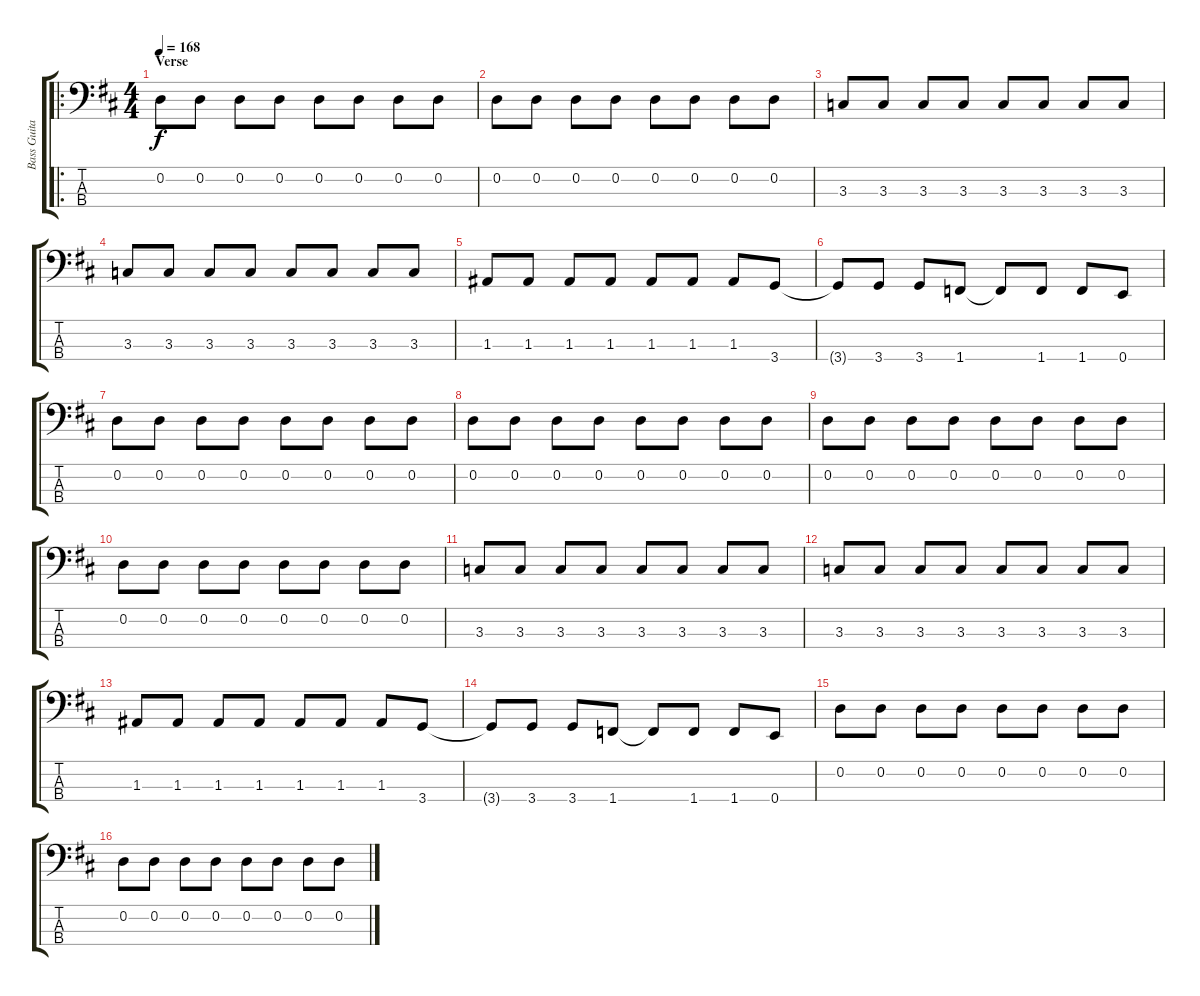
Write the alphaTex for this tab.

\track ("Bass Guitar" "Bass Guita") {instrument slapbass1}
\staff {score tabs}
\tuning (G2 D2 A1 E1) {hide}
\ro
\ts (4 4)
\section ("" "Verse")
\tempo 168
\clef f4
\ks d
0.2.8{dy f} 0.2.8 0.2.8 0.2.8 0.2.8 0.2.8 0.2.8 0.2.8 |
0.2.8 0.2.8 0.2.8 0.2.8 0.2.8 0.2.8 0.2.8 0.2.8 |
3.3.8 3.3.8 3.3.8 3.3.8 3.3.8 3.3.8 3.3.8 3.3.8 |
3.3.8 3.3.8 3.3.8 3.3.8 3.3.8 3.3.8 3.3.8 3.3.8 |
1.3.8 1.3.8 1.3.8 1.3.8 1.3.8 1.3.8 1.3.8 3.4.8 |
3.4{t}.8 3.4.8 3.4.8 1.4.8 1.4{t}.8 1.4.8 1.4.8 0.4.8 |
0.2.8 0.2.8 0.2.8 0.2.8 0.2.8 0.2.8 0.2.8 0.2.8 |
0.2.8 0.2.8 0.2.8 0.2.8 0.2.8 0.2.8 0.2.8 0.2.8 |
0.2.8 0.2.8 0.2.8 0.2.8 0.2.8 0.2.8 0.2.8 0.2.8 |
0.2.8 0.2.8 0.2.8 0.2.8 0.2.8 0.2.8 0.2.8 0.2.8 |
3.3.8 3.3.8 3.3.8 3.3.8 3.3.8 3.3.8 3.3.8 3.3.8 |
3.3.8 3.3.8 3.3.8 3.3.8 3.3.8 3.3.8 3.3.8 3.3.8 |
1.3.8 1.3.8 1.3.8 1.3.8 1.3.8 1.3.8 1.3.8 3.4.8 |
3.4{t}.8 3.4.8 3.4.8 1.4.8 1.4{t}.8 1.4.8 1.4.8 0.4.8 |
0.2.8 0.2.8 0.2.8 0.2.8 0.2.8 0.2.8 0.2.8 0.2.8 |
0.2.8 0.2.8 0.2.8 0.2.8 0.2.8 0.2.8 0.2.8 0.2.8
